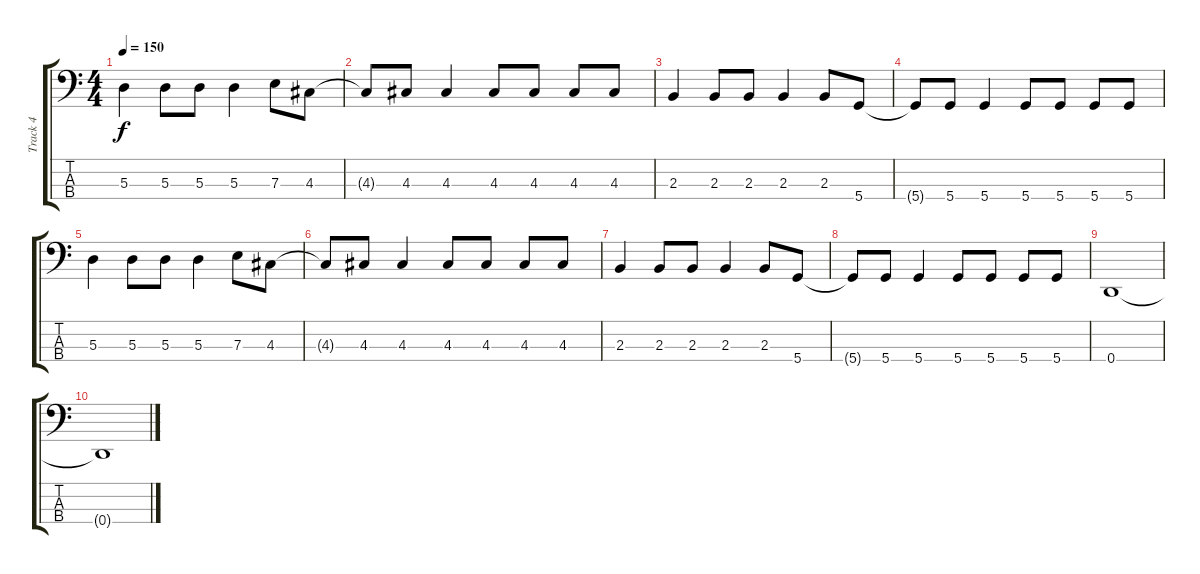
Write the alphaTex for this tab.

\track ("Track 4" "Track 4") {instrument electricbassfinger}
\staff {score tabs}
\tuning (G2 D2 A1 D1) {hide}
\ts (4 4)
\tempo 150
\clef f4
\ks c
5.3.4{dy f} 5.3.8 5.3.8 5.3.4 7.3.8 4.3.8 |
4.3{t}.8 4.3.8 4.3.4 4.3.8 4.3.8 4.3.8 4.3.8 |
2.3.4 2.3.8 2.3.8 2.3.4 2.3.8 5.4.8 |
5.4{t}.8 5.4.8 5.4.4 5.4.8 5.4.8 5.4.8 5.4.8 |
5.3.4 5.3.8 5.3.8 5.3.4 7.3.8 4.3.8 |
4.3{t}.8 4.3.8 4.3.4 4.3.8 4.3.8 4.3.8 4.3.8 |
2.3.4 2.3.8 2.3.8 2.3.4 2.3.8 5.4.8 |
5.4{t}.8 5.4.8 5.4.4 5.4.8 5.4.8 5.4.8 5.4.8 |
0.4.1 |
0.4{t}.1
